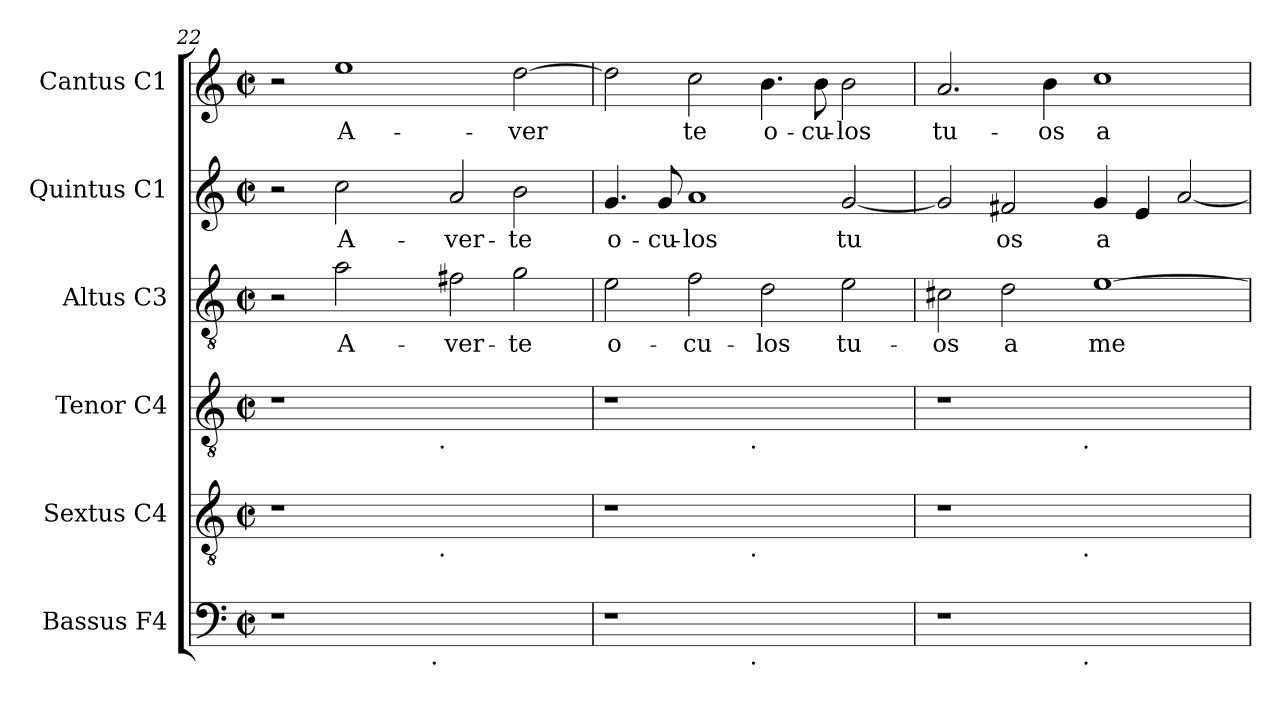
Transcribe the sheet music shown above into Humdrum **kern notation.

**kern	**kern	**kern	**kern	**text	**kern	**text	**kern	**text
*part6	*part5	*part4	*part3	*part3	*part2	*part2	*part1	*part1
*staff6	*staff5	*staff4	*staff3	*staff3	*staff2	*staff2	*staff1	*staff1
*I"Bassus  F4	*I"Sextus  C4	*I"Tenor  C4	*I"Altus  C3	*	*I"Quintus  C1	*	*I"Cantus  C1	*
!!LO:LB:g=z
*clefF4	*clefGv2	*clefGv2	*clefGv2	*	*clefG2	*	*clefG2	*
*k[]	*k[]	*k[]	*k[]	*	*k[]	*	*k[]	*
*C:	*C:	*C:	*C:	*	*C:	*	*C:	*
*M2/2	*M2/2	*M2/2	*M2/2	*	*M2/2	*	*M2/2	*
*met(c|)	*met(c|)	*met(c|)	*met(c|)	*	*met(c|)	*	*met(c|)	*
=22	=22	=22	=22	=22	=22	=22	=22	=22
*^	*^	*^	*	*	*	*	*	*
1r	2ryy	1r	2ryy	1r	2ryy	2r	.	2r	.	2r	.
!	!	!	!	!	!	!	!LO:LY:b:cj	!	!LO:LY:b:cj	!	!LO:LY:b:cj
.	4ryy	.	4...ryy	.	4...ryy	2a\	A-	2cc\	A-	1ee	A-
.	8ryy	.	.	.	.	.	.	.	.	.	.
.	16ryy	.	.	.	.	.	.	.	.	.	.
.	64ryy	.	.	.	.	.	.	.	.	.	.
!	!LO:TX:b:t=.	!	!	!	!	!	!	!	!	!	!
.	1ryy	.	.	.	.	.	.	.	.	.	.
!	!	!	!	!	!LO:TX:b:t=.	!	!	!	!	!	!
!	!	!	!LO:TX:b:t=.	!	!	!	!	!	!	!	!
.	.	.	1ryy	.	1ryy	.	.	.	.	.	.
!	!	!	!	!	!	!	!LO:LY:b:cj	!	!LO:LY:b:cj	!	!
1ryy	.	1ryy	.	1ryy	.	2f#X\	-ver-	2a/	-ver-	.	.
!	!	!	!	!	!	!	!LO:LY:b:cj	!	!LO:LY:b:cj	!	!LO:LY:b:cj
.	.	.	.	.	.	2g\	-te	2b\	-te	[>2dd\	-ver-
.	32.ryy	.	.	.	.	.	.	.	.	.	.
.	.	.	32ryy	.	32ryy	.	.	.	.	.	.
=23	=23	=23	=23	=23	=23	=23	=23	=23	=23	=23	=23
!	!	!	!	!	!	!	!LO:LY:b:cj	!	!LO:LY:b:cj	!	!LO:LY:b:cj
1r	2ryy	1r	2ryy	1r	2ryy	2e\	o-	4.g/	o-	2dd\]	--
!	!	!	!	!	!	!	!	!	!LO:LY:b:cj	!	!
.	.	.	.	.	.	.	.	8g/	-cu-	.	.
!	!	!	!	!	!	!	!LO:LY:b:cj	!	!LO:LY:b:cj	!	!LO:LY:b:cj
.	4...ryy	.	4...ryy	.	4...ryy	2f\	-cu-	1a	-los	2cc\	-te
!	!	!	!	!	!LO:TX:b:t=.	!	!	!	!	!	!
!	!	!	!LO:TX:b:t=.	!	!	!	!	!	!	!	!
!	!LO:TX:b:t=.	!	!	!	!	!	!	!	!	!	!
.	1ryy	.	1ryy	.	1ryy	.	.	.	.	.	.
!	!	!	!	!	!	!	!LO:LY:b:cj	!	!	!	!LO:LY:b:cj
1ryy	.	1ryy	.	1ryy	.	2d\	-los	.	.	4.b\	o-
!	!	!	!	!	!	!	!	!	!	!	!LO:LY:b:cj
.	.	.	.	.	.	.	.	.	.	8b\	-cu-
!	!	!	!	!	!	!	!LO:LY:b:cj	!	!LO:LY:b:cj	!	!LO:LY:b:cj
.	.	.	.	.	.	2e\	tu-	[<2g/	tu-	2b\	-los
.	32ryy	.	32ryy	.	32ryy	.	.	.	.	.	.
=24	=24	=24	=24	=24	=24	=24	=24	=24	=24	=24	=24
!	!	!	!	!	!	!	!LO:LY:b:cj	!	!LO:LY:b:cj	!	!LO:LY:b:cj
1r	2ryy	1r	2ryy	1r	2ryy	2c#X\	-os	2g/]	--	2.a/	tu-
!	!	!	!	!	!	!	!LO:LY:b:cj	!	!LO:LY:b:cj	!	!
.	4...ryy	.	4...ryy	.	4...ryy	2d\	a	2f#X/	-os	.	.
!	!	!	!	!	!	!	!	!	!	!	!LO:LY:b:cj
.	.	.	.	.	.	.	.	.	.	4b\	-os
!	!	!	!	!	!LO:TX:b:t=.	!	!	!	!	!	!
!	!	!	!LO:TX:b:t=.	!	!	!	!	!	!	!	!
!	!LO:TX:b:t=.	!	!	!	!	!	!	!	!	!	!
.	1ryy	.	1ryy	.	1ryy	.	.	.	.	.	.
!	!	!	!	!	!	!	!LO:LY:b:cj	!	!LO:LY:b:cj	!	!LO:LY:b:cj
1ryy	.	1ryy	.	1ryy	.	[>1e	me	4g/	a	1cc	a
!	!	!	!	!	!	!	!	!	!LO:LY:b:cj	!	!
.	.	.	.	.	.	.	.	4e/	.	.	.
!	!	!	!	!	!	!	!	!	!LO:LY:b:cj	!	!
.	.	.	.	.	.	.	.	[<2a/	.	.	.
.	32ryy	.	32ryy	.	32ryy	.	.	.	.	.	.
*v	*v	*	*	*v	*v	*	*	*	*	*	*
*	*v	*v	*	*	*	*	*	*	*
=	=	=	=	=	=	=	=	=
*-	*-	*-	*-	*-	*-	*-	*-	*-
